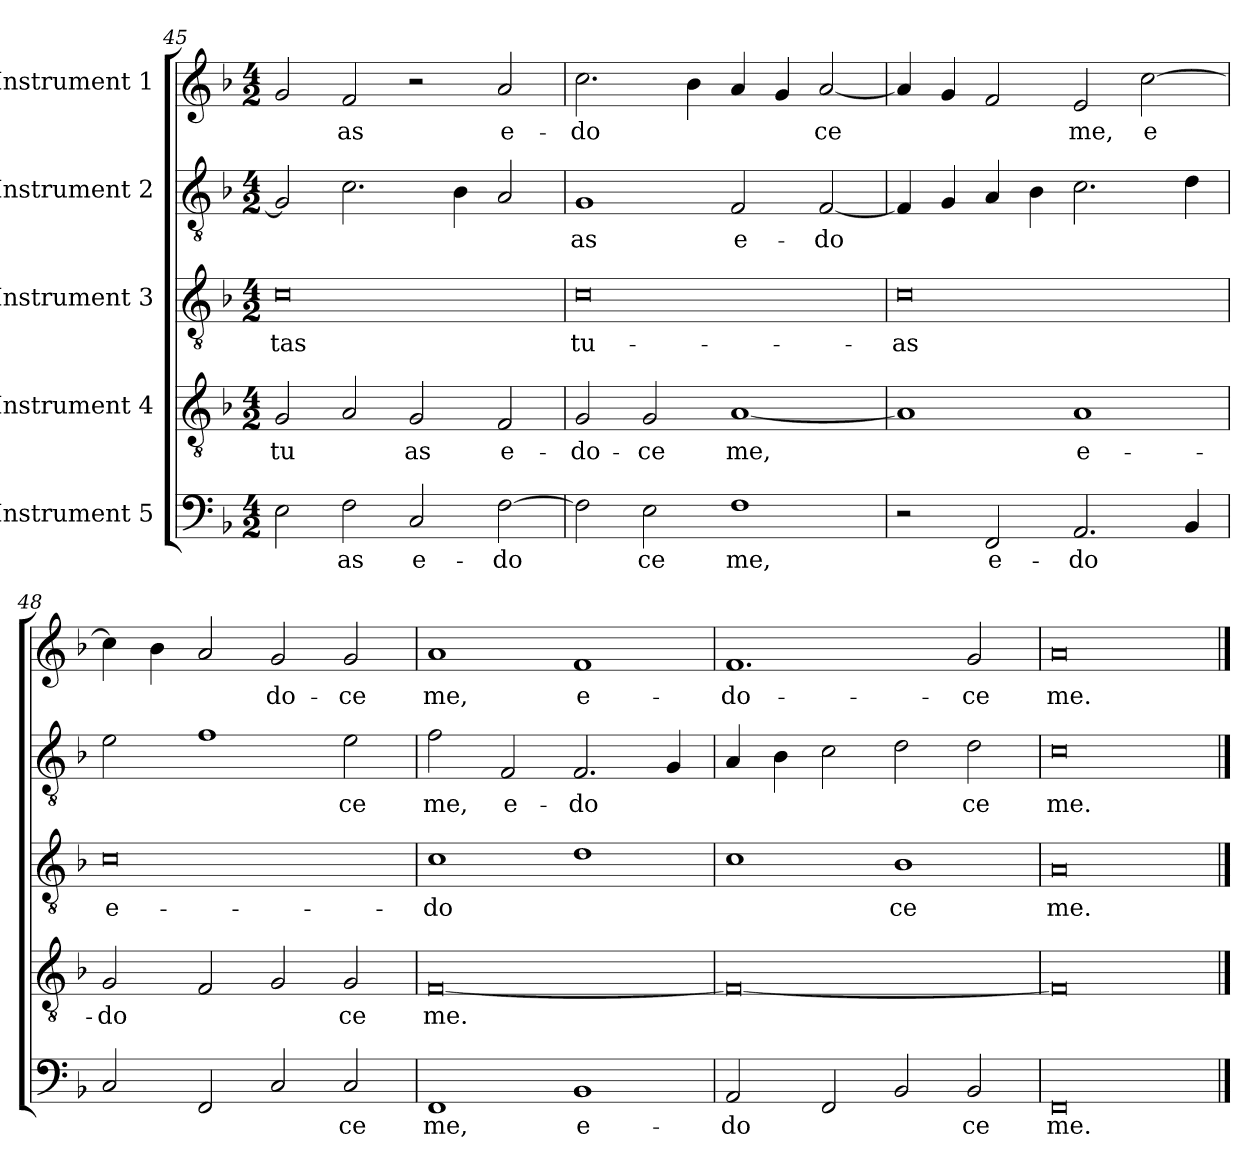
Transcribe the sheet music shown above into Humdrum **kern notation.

**kern	**text	**kern	**text	**kern	**text	**kern	**text	**kern	**text
*part5	*part5	*part4	*part4	*part3	*part3	*part2	*part2	*part1	*part1
*staff5	*staff5	*staff4	*staff4	*staff3	*staff3	*staff2	*staff2	*staff1	*staff1
*I"Instrument 5	*	*I"Instrument 4	*	*I"Instrument 3	*	*I"Instrument 2	*	*I"Instrument 1	*
*clefF4	*	*clefGv2	*	*clefGv2	*	*clefGv2	*	*clefG2	*
*k[b-]	*	*k[b-]	*	*k[b-]	*	*k[b-]	*	*k[b-]	*
*F:	*	*F:	*	*F:	*	*F:	*	*F:	*
*M4/2	*	*M4/2	*	*M4/2	*	*M4/2	*	*M4/2	*
=45	=45	=45	=45	=45	=45	=45	=45	=45	=45
!	!LO:LY:b:cj	!	!LO:LY:b:cj	!	!LO:LY:b:cj	!	!LO:LY:b:cj	!	!LO:LY:b:cj
2E\	--	2G/	tu-	0c	-tas	2G/]	--	2g/	--
!	!LO:LY:b:cj	!	!LO:LY:b:cj	!	!	!	!LO:LY:b:cj	!	!LO:LY:b:cj
2F\	-as	2A/	--	.	.	2.c\	--	2f/	-as
!	!LO:LY:b:cj	!	!LO:LY:b:cj	!	!	!	!	!	!
2C/	e-	2G/	-as	.	.	.	.	2r	.
!	!	!	!	!	!	!	!LO:LY:b:cj	!	!
.	.	.	.	.	.	4B-\	--	.	.
!	!LO:LY:b:cj	!	!LO:LY:b:cj	!	!	!	!LO:LY:b:cj	!	!LO:LY:b:cj
[<2F\	-do-	2F/	e-	.	.	2A/	--	2a/	e-
!!LO:LB:g=z
=46	=46	=46	=46	=46	=46	=46	=46	=46	=46
!	!LO:LY:b:cj	!	!LO:LY:b:cj	!	!LO:LY:b:cj	!	!LO:LY:b:cj	!	!LO:LY:b:cj
2F\]	--	2G/	-do-	0c	tu-	1G	-as	2.cc\	-do-
!	!LO:LY:b:cj	!	!LO:LY:b:cj	!	!	!	!	!	!
2E\	-ce	2G/	-ce	.	.	.	.	.	.
!	!	!	!	!	!	!	!	!	!LO:LY:b:cj
.	.	.	.	.	.	.	.	4b-\	--
!	!LO:LY:b:cj	!	!LO:LY:b:cj	!	!	!	!LO:LY:b:cj	!	!LO:LY:b:cj
1F	me,	[<1A	me,	.	.	2F/	e-	4a/	--
!	!	!	!	!	!	!	!	!	!LO:LY:b:cj
.	.	.	.	.	.	.	.	4g/	--
!	!	!	!	!	!	!	!LO:LY:b:cj	!	!LO:LY:b:cj
.	.	.	.	.	.	[<2F/	-do-	[<2a/	-ce
=47	=47	=47	=47	=47	=47	=47	=47	=47	=47
!	!	!	!LO:LY:b:cj	!	!LO:LY:b:cj	!	!LO:LY:b:cj	!	!LO:LY:b:cj
2r	.	1A]	.	0c	-as	4F/]	--	4a/]	.
!	!	!	!	!	!	!	!LO:LY:b:cj	!	!LO:LY:b:cj
.	.	.	.	.	.	4G/	--	4g/	.
!	!LO:LY:b:cj	!	!	!	!	!	!LO:LY:b:cj	!	!LO:LY:b:cj
2FF/	e-	.	.	.	.	4A/	--	2f/	.
!	!	!	!	!	!	!	!LO:LY:b:cj	!	!
.	.	.	.	.	.	4B-\	--	.	.
!	!LO:LY:b:cj	!	!LO:LY:b:cj	!	!	!	!LO:LY:b:cj	!	!LO:LY:b:cj
2.AA/	-do-	1A	e-	.	.	2.c\	--	2e/	me,
!	!	!	!	!	!	!	!	!	!LO:LY:b:cj
.	.	.	.	.	.	.	.	[>2cc\	e-
!	!LO:LY:b:cj	!	!	!	!	!	!LO:LY:b:cj	!	!
4BB-/	--	.	.	.	.	4d\	--	.	.
=48	=48	=48	=48	=48	=48	=48	=48	=48	=48
!	!LO:LY:b:cj	!	!LO:LY:b:cj	!	!LO:LY:b:cj	!	!LO:LY:b:cj	!	!LO:LY:b:cj
2C/	--	2G/	-do-	0c	e-	2e\	--	4cc\]	--
!	!	!	!	!	!	!	!	!	!LO:LY:b:cj
.	.	.	.	.	.	.	.	4b-\	--
!	!LO:LY:b:cj	!	!LO:LY:b:cj	!	!	!	!LO:LY:b:cj	!	!LO:LY:b:cj
2FF/	--	2F/	--	.	.	1f	--	2a/	--
!	!LO:LY:b:cj	!	!LO:LY:b:cj	!	!	!	!	!	!LO:LY:b:cj
2C/	--	2G/	--	.	.	.	.	2g/	-do-
!	!LO:LY:b:cj	!	!LO:LY:b:cj	!	!	!	!LO:LY:b:cj	!	!LO:LY:b:cj
2C/	-ce	2G/	-ce	.	.	2e\	-ce	2g/	-ce
=49	=49	=49	=49	=49	=49	=49	=49	=49	=49
!	!LO:LY:b:cj	!	!LO:LY:b:cj	!	!LO:LY:b:cj	!	!LO:LY:b:cj	!	!LO:LY:b:cj
1FF	me,	[<0F	me.	1c	-do-	2f\	me,	1a	me,
!	!	!	!	!	!	!	!LO:LY:b:cj	!	!
.	.	.	.	.	.	2F/	e-	.	.
!	!LO:LY:b:cj	!	!	!	!LO:LY:b:cj	!	!LO:LY:b:cj	!	!LO:LY:b:cj
1BB-	e-	.	.	1d	--	2.F/	-do-	1f	e-
!	!	!	!	!	!	!	!LO:LY:b:cj	!	!
.	.	.	.	.	.	4G/	--	.	.
=50	=50	=50	=50	=50	=50	=50	=50	=50	=50
!	!LO:LY:b:cj	!	!LO:LY:b:cj	!	!LO:LY:b:cj	!	!LO:LY:b:cj	!	!LO:LY:b:cj
2AA/	-do-	0F_<	.	1c	--	4A/	--	1.f	-do-
!	!	!	!	!	!	!	!LO:LY:b:cj	!	!
.	.	.	.	.	.	4B-\	--	.	.
!	!LO:LY:b:cj	!	!	!	!	!	!LO:LY:b:cj	!	!
2FF/	--	.	.	.	.	2c\	--	.	.
!	!LO:LY:b:cj	!	!	!	!LO:LY:b:cj	!	!LO:LY:b:cj	!	!
2BB-/	--	.	.	1B-	-ce	2d\	--	.	.
!	!LO:LY:b:cj	!	!	!	!	!	!LO:LY:b:cj	!	!LO:LY:b:cj
2BB-/	-ce	.	.	.	.	2d\	-ce	2g/	-ce
=51	=51	=51	=51	=51	=51	=51	=51	=51	=51
!	!LO:LY:b:cj	!	!LO:LY:b:cj	!	!LO:LY:b:cj	!	!LO:LY:b:cj	!	!LO:LY:b:cj
0FF	me.	0F]	.	0A	me.	0c	me.	0a	me.
==	==	==	==	==	==	==	==	==	==
*-	*-	*-	*-	*-	*-	*-	*-	*-	*-
